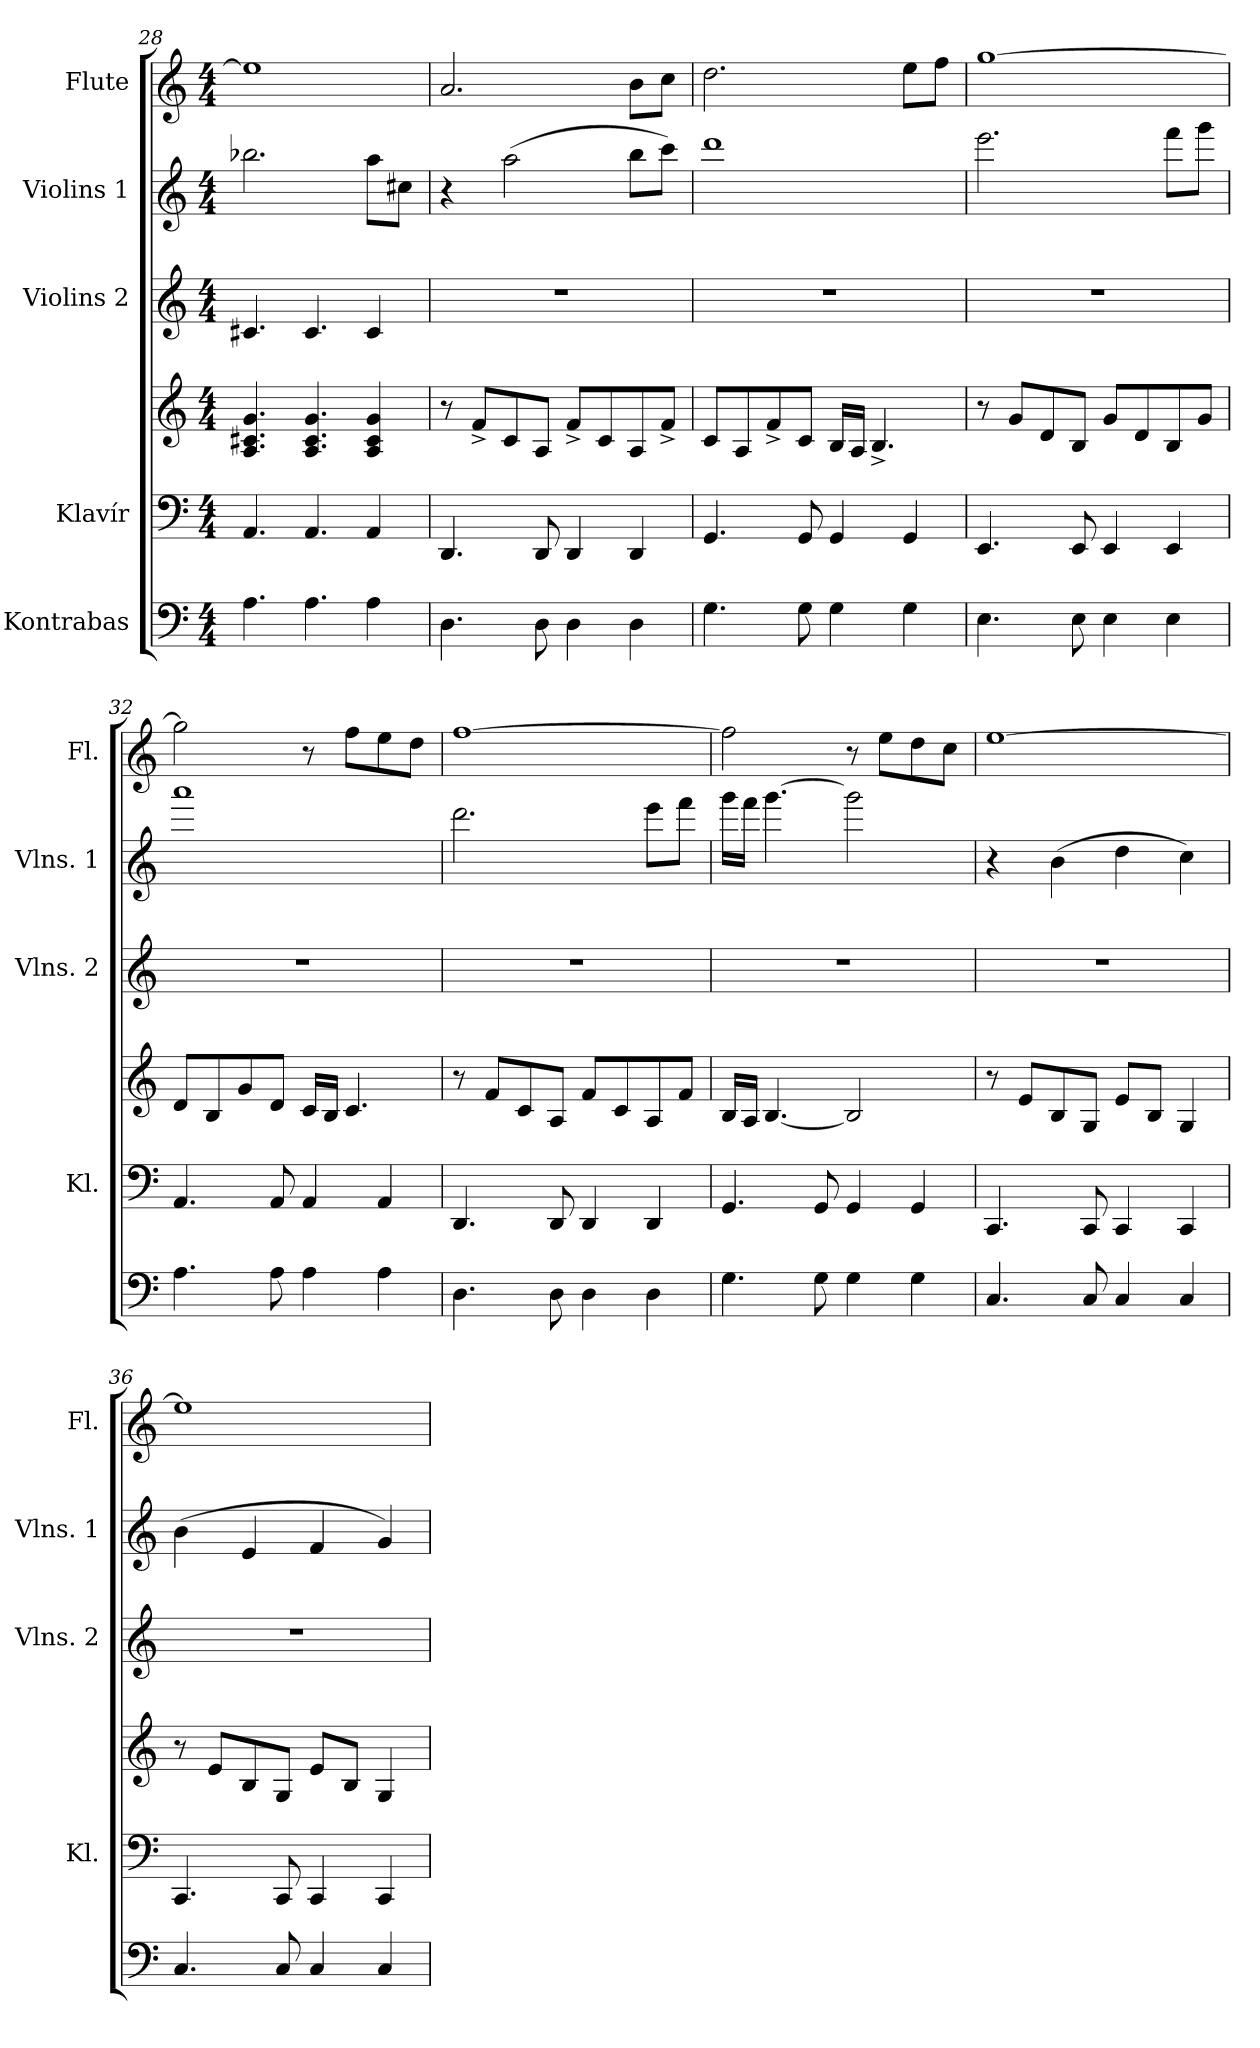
**kern	**kern	**kern	**kern	**kern	**kern
*part5	*part4	*part4	*part3	*part2	*part1
*staff6	*staff5	*staff4	*staff3	*staff2	*staff1
*I"Kontrabas	*I"Klavír	*	*I"Violins 2	*I"Violins 1	*I"Flute
*	*I'Kl.	*	*I'Vlns. 2	*I'Vlns. 1	*I'Fl.
*clefF4	*clefF4	*clefG2	*clefG2	*clefG2	*clefG2
*ITrd7c12	*	*	*	*	*
*k[]	*k[]	*k[]	*k[]	*k[]	*k[]
*M4/4	*M4/4	*M4/4	*M4/4	*M4/4	*M4/4
=28	=28	=28	=28	=28	=28
4.AA\	4.AA/	4.A/ 4.c#X/ 4.g/	4.c#X/	2.bb-X\	1ee]
4.AA\	4.AA/	4.A/ 4.c#/ 4.g/	4.c#/	.	.
4AA\	4AA/	4A/ 4c#/ 4g/	4c#/	8aa\L	.
.	.	.	.	8cc#X\J	.
=29	=29	=29	=29	=29	=29
4.DD\	4.DD/	8r	1r	4r	2.a/
.	.	8f^/L	.	.	.
.	.	8c/	.	(2aa\	.
8DD\	8DD/	8A/J	.	.	.
4DD\	4DD/	8f^/L	.	.	.
.	.	8c/	.	.	.
4DD\	4DD/	8A/	.	8bb\L	8b\L
.	.	8f^/J	.	8ccc\J)	8cc\J
!!LO:LB:g=z
=30	=30	=30	=30	=30	=30
4.GG\	4.GG/	8c/L	1r	1ddd	2.dd\
.	.	8A/	.	.	.
.	.	8f^/	.	.	.
8GG\	8GG/	8c/J	.	.	.
4GG\	4GG/	16B/LL	.	.	.
.	.	16A/JJ	.	.	.
.	.	4.B^/	.	.	.
4GG\	4GG/	.	.	.	8ee\L
.	.	.	.	.	8ff\J
=31	=31	=31	=31	=31	=31
4.EE\	4.EE/	8r	1r	2.eee\	[1gg
.	.	8g/L	.	.	.
.	.	8d/	.	.	.
8EE\	8EE/	8B/J	.	.	.
4EE\	4EE/	8g/L	.	.	.
.	.	8d/	.	.	.
4EE\	4EE/	8B/	.	8fff\L	.
.	.	8g/J	.	8ggg\J	.
=32	=32	=32	=32	=32	=32
4.AA\	4.AA/	8d/L	1r	1aaa	2gg\]
.	.	8B/	.	.	.
.	.	8g/	.	.	.
8AA\	8AA/	8d/J	.	.	.
4AA\	4AA/	16c/LL	.	.	8r
.	.	16B/JJ	.	.	.
.	.	4.c/	.	.	8ff\L
4AA\	4AA/	.	.	.	8ee\
.	.	.	.	.	8dd\J
=33	=33	=33	=33	=33	=33
4.DD\	4.DD/	8r	1r	2.ddd\	[1ff
.	.	8f/L	.	.	.
.	.	8c/	.	.	.
8DD\	8DD/	8A/J	.	.	.
4DD\	4DD/	8f/L	.	.	.
.	.	8c/	.	.	.
4DD\	4DD/	8A/	.	8eee\L	.
.	.	8f/J	.	8fff\J	.
=34	=34	=34	=34	=34	=34
4.GG\	4.GG/	16B/LL	1r	16ggg\LL	2ff\]
.	.	16A/JJ	.	16fff\JJ	.
.	.	[4.B/	.	[4.ggg\	.
8GG\	8GG/	.	.	.	.
4GG\	4GG/	2B/]	.	2ggg\]	8r
.	.	.	.	.	8ee\L
4GG\	4GG/	.	.	.	8dd\
.	.	.	.	.	8cc\J
=35	=35	=35	=35	=35	=35
4.CC/	4.CC/	8r	1r	4r	[1ee
.	.	8e/L	.	.	.
.	.	8B/	.	(4b\	.
8CC/	8CC/	8G/J	.	.	.
4CC/	4CC/	8e/L	.	4dd\	.
.	.	8B/J	.	.	.
4CC/	4CC/	4G/	.	4cc\)	.
=36	=36	=36	=36	=36	=36
4.CC/	4.CC/	8r	1r	(4b\	1ee]
.	.	8e/L	.	.	.
.	.	8B/	.	4e/	.
8CC/	8CC/	8G/J	.	.	.
4CC/	4CC/	8e/L	.	4f/	.
.	.	8B/J	.	.	.
4CC/	4CC/	4G/	.	4g/)	.
=	=	=	=	=	=
*-	*-	*-	*-	*-	*-
